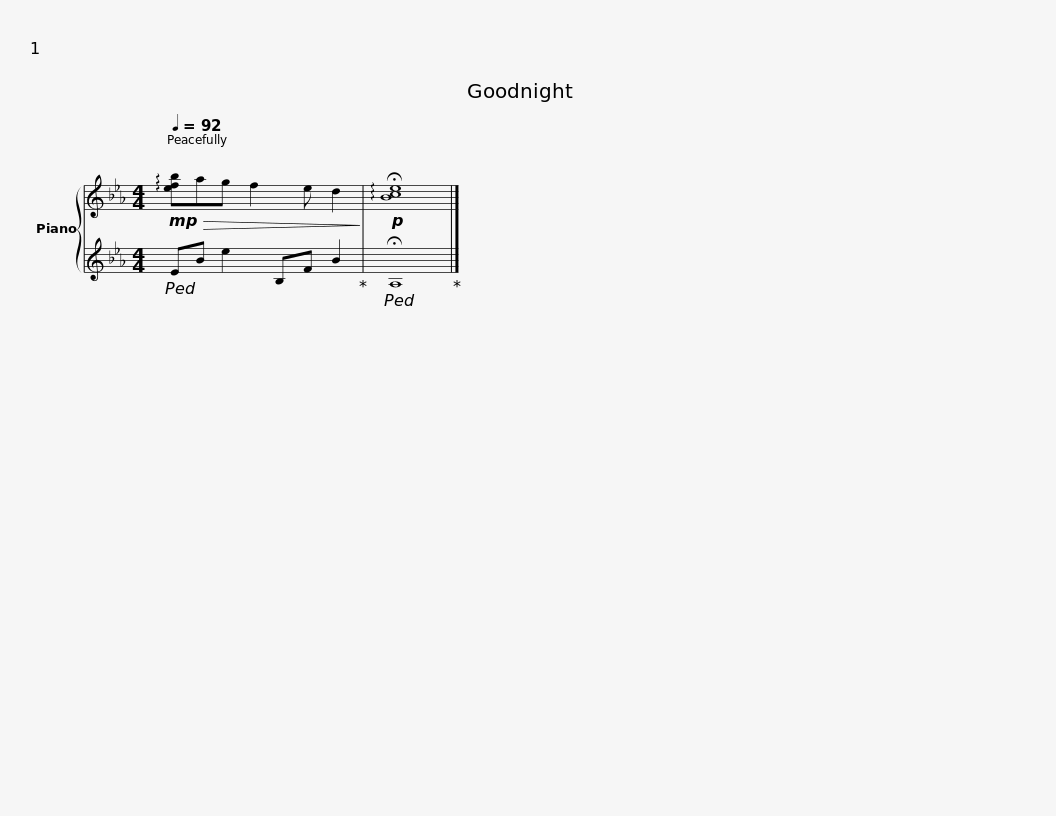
X:1
%%score { 1 | 2 }
L:1/8
Q:1/4=92
M:4/4
I:linebreak $
K:Eb
V:1 treble
V:2 treble
V:1
!mp! !arpeggio![efb]!>(!ag f2 e d2!>)! |!p! !arpeggio!!fermata![Bce]8 |] %2
V:2
!ped! EB e2 B,F B2!ped-up! |!ped! !fermata!A,8!ped-up! |] %2
